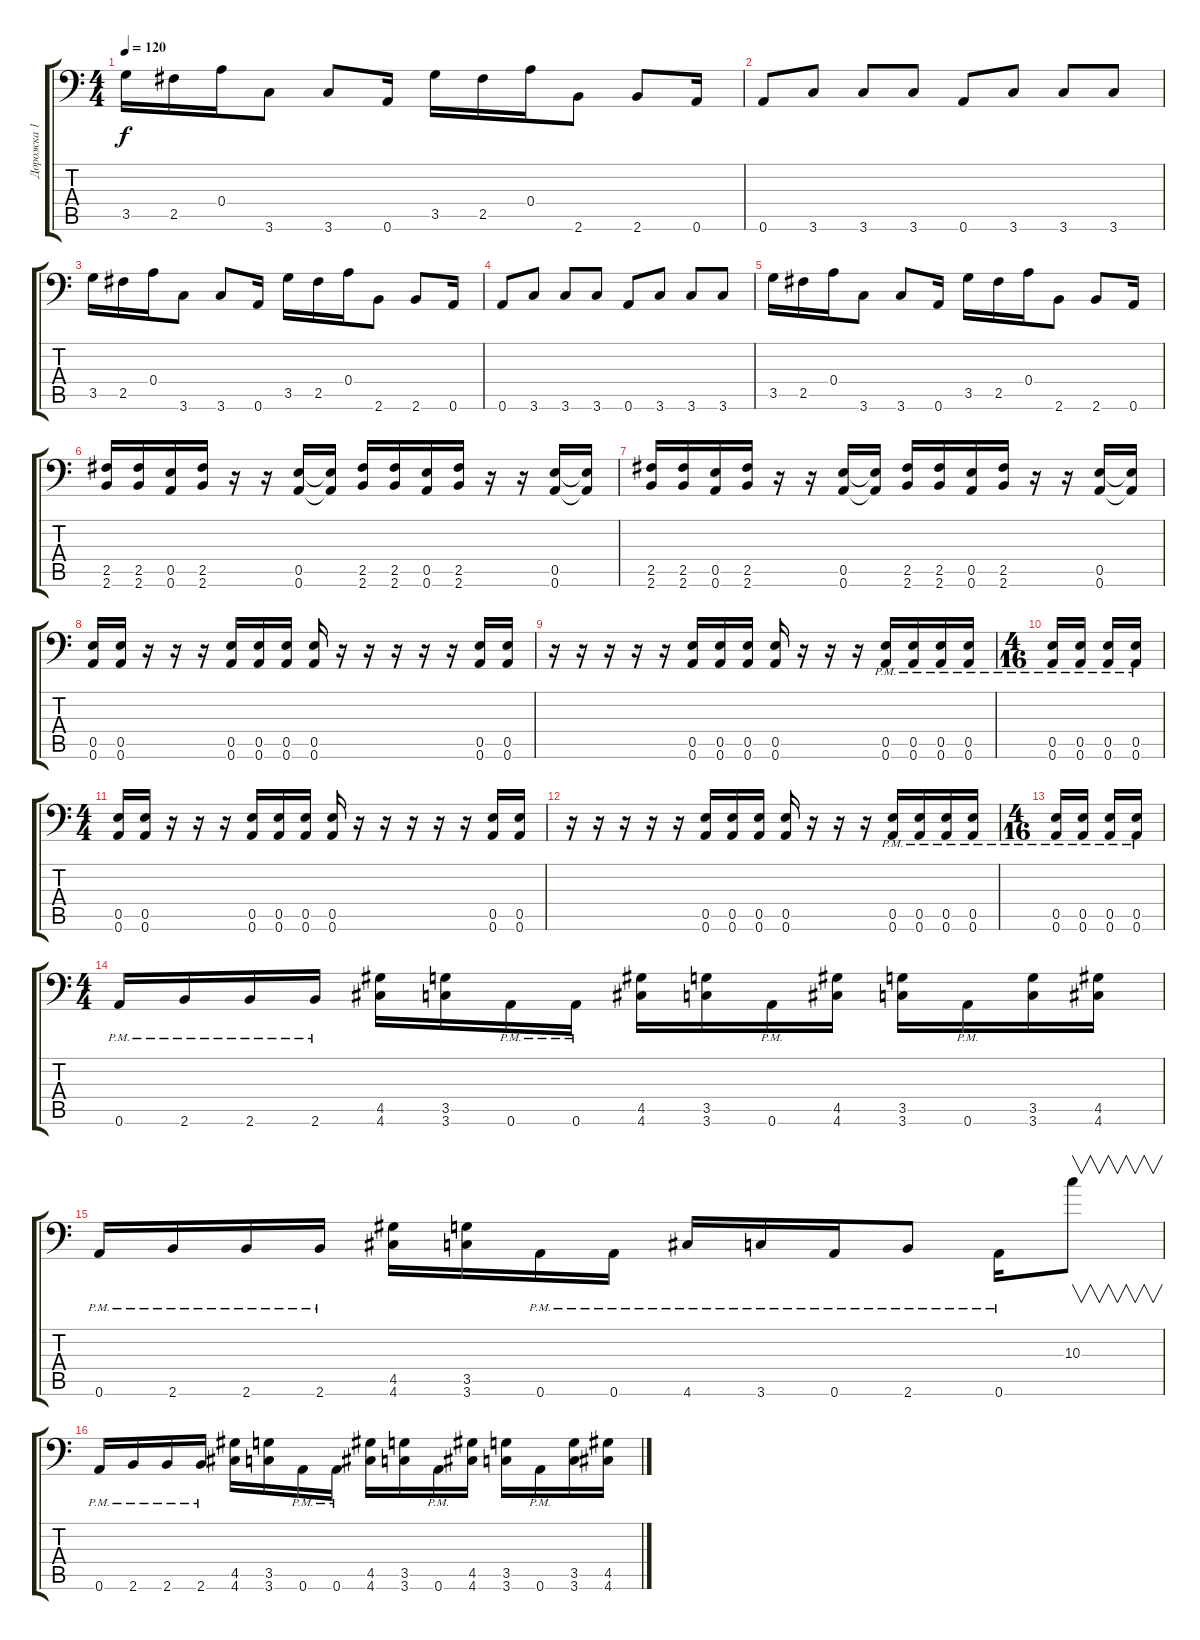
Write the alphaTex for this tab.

\track ("Дорожка 1" "Дорожка 1") {instrument overdrivenguitar}
\staff {score tabs}
\tuning (B3 Gb3 D3 A2 E2 A1) {hide}
\ts (4 4)
\tempo 120
\clef f4
\ks c
3.5.16{dy f} 2.5.16 0.4.16 3.6.8 3.6.8 0.6.16 3.5.16 2.5.16 0.4.16 2.6.8 2.6.8 0.6.16 |
0.6.8 3.6.8 3.6.8 3.6.8 0.6.8 3.6.8 3.6.8 3.6.8 |
3.5.16 2.5.16 0.4.16 3.6.8 3.6.8 0.6.16 3.5.16 2.5.16 0.4.16 2.6.8 2.6.8 0.6.16 |
0.6.8 3.6.8 3.6.8 3.6.8 0.6.8 3.6.8 3.6.8 3.6.8 |
3.5.16 2.5.16 0.4.16 3.6.8 3.6.8 0.6.16 3.5.16 2.5.16 0.4.16 2.6.8 2.6.8 0.6.16 |
(2.5 2.6).16 (2.5 2.6).16 (0.5 0.6).16 (2.5 2.6).16 r.16 r.16 (0.5 0.6).16 (0.5{t} 0.6{t}).16 (2.5 2.6).16 (2.5 2.6).16 (0.5 0.6).16 (2.5 2.6).16 r.16 r.16 (0.5 0.6).16 (0.5{t} 0.6{t}).16 |
(2.5 2.6).16 (2.5 2.6).16 (0.5 0.6).16 (2.5 2.6).16 r.16 r.16 (0.5 0.6).16 (0.5{t} 0.6{t}).16 (2.5 2.6).16 (2.5 2.6).16 (0.5 0.6).16 (2.5 2.6).16 r.16 r.16 (0.5 0.6).16 (0.5{t} 0.6{t}).16 |
(0.5 0.6).16 (0.5 0.6).16 r.16 r.16 r.16 (0.5 0.6).16 (0.5 0.6).16 (0.5 0.6).16 (0.5 0.6).16 r.16 r.16 r.16 r.16 r.16 (0.5 0.6).16 (0.5 0.6).16 |
r.16 r.16 r.16 r.16 r.16 (0.5 0.6).16 (0.5 0.6).16 (0.5 0.6).16 (0.5 0.6).16 r.16 r.16 r.16 (0.5{pm} 0.6{pm}).16 (0.5{pm} 0.6{pm}).16 (0.5{pm} 0.6{pm}).16 (0.5{pm} 0.6{pm}).16 |
\ts (4 16)
(0.5{pm} 0.6{pm}).16 (0.5{pm} 0.6{pm}).16 (0.5{pm} 0.6{pm}).16 (0.5{pm} 0.6{pm}).16 |
\ts (4 4)
(0.5 0.6).16 (0.5 0.6).16 r.16 r.16 r.16 (0.5 0.6).16 (0.5 0.6).16 (0.5 0.6).16 (0.5 0.6).16 r.16 r.16 r.16 r.16 r.16 (0.5 0.6).16 (0.5 0.6).16 |
r.16 r.16 r.16 r.16 r.16 (0.5 0.6).16 (0.5 0.6).16 (0.5 0.6).16 (0.5 0.6).16 r.16 r.16 r.16 (0.5{pm} 0.6{pm}).16 (0.5{pm} 0.6{pm}).16 (0.5{pm} 0.6{pm}).16 (0.5{pm} 0.6{pm}).16 |
\ts (4 16)
(0.5{pm} 0.6{pm}).16 (0.5{pm} 0.6{pm}).16 (0.5{pm} 0.6{pm}).16 (0.5{pm} 0.6{pm}).16 |
\ts (4 4)
0.6{pm}.16 2.6{pm}.16 2.6{pm}.16 2.6{pm}.16 (4.5 4.6).16 (3.5 3.6).16 0.6{pm}.16 0.6{pm}.16 (4.5 4.6).16 (3.5 3.6).16 0.6{pm}.16 (4.5 4.6).16 (3.5 3.6).16 0.6{pm}.16 (3.5 3.6).16 (4.5 4.6).16 |
0.6{pm}.16 2.6{pm}.16 2.6{pm}.16 2.6{pm}.16 (4.5 4.6).16 (3.5 3.6).16 0.6{pm}.16 0.6{pm}.16 4.6{pm}.16 3.6{pm}.16 0.6{pm}.16 2.6{pm}.8 0.6{pm}.16 10.3.8{v} |
0.6{pm}.16 2.6{pm}.16 2.6{pm}.16 2.6{pm}.16 (4.5 4.6).16 (3.5 3.6).16 0.6{pm}.16 0.6{pm}.16 (4.5 4.6).16 (3.5 3.6).16 0.6{pm}.16 (4.5 4.6).16 (3.5 3.6).16 0.6{pm}.16 (3.5 3.6).16 (4.5 4.6).16
